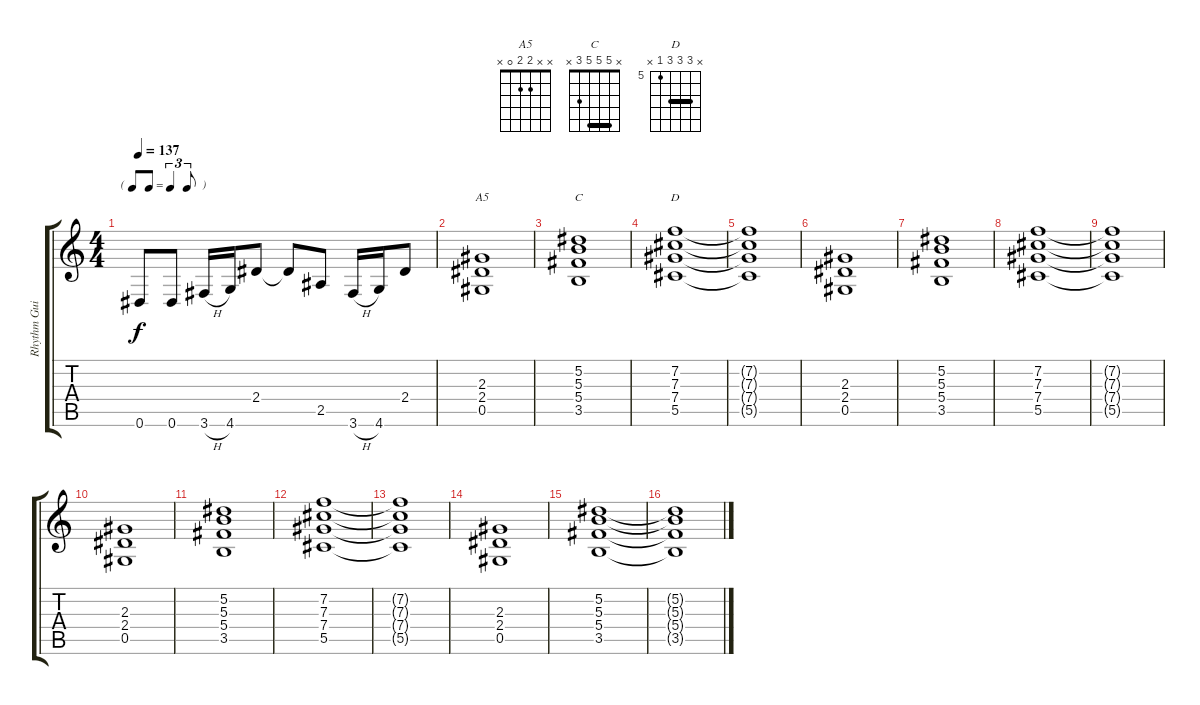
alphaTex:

\track ("Rhythm Guitar 2 (Izzy)" "Rhythm Gui") {instrument overdrivenguitar}
\staff {score tabs}
\tuning (Eb4 Bb3 Gb3 Db3 Ab2 Eb2) {hide}
\chord ("A5" x x 2 2 0 x)
\chord ("C" x 5 5 5 3 x) {barre 5}
\chord ("D" x 7 7 7 5 x) {firstfret 5 barre 7}
\ts (4 4)
\tf triplet8th
\tempo 137
\clef g2
\ks c
0.6.8{dy f} 0.6.8 3.6{h}.16 4.6.16 2.4.8 2.4{t}.8 2.5.8 3.6{h}.16 4.6.16 2.4.8 |
(2.3 2.4 0.5).1{ch "A5"} |
(5.2 5.3 5.4 3.5).1{ch "C"} |
(7.2 7.3 7.4 5.5).1{ch "D"} |
(7.2{t} 7.3{t} 7.4{t} 5.5{t}).1 |
(2.3 2.4 0.5).1 |
(5.2 5.3 5.4 3.5).1 |
(7.2 7.3 7.4 5.5).1 |
(7.2{t} 7.3{t} 7.4{t} 5.5{t}).1 |
(2.3 2.4 0.5).1 |
(5.2 5.3 5.4 3.5).1 |
(7.2 7.3 7.4 5.5).1 |
(7.2{t} 7.3{t} 7.4{t} 5.5{t}).1 |
(2.3 2.4 0.5).1 |
(5.2 5.3 5.4 3.5).1 |
(5.2{t} 5.3{t} 5.4{t} 3.5{t}).1
